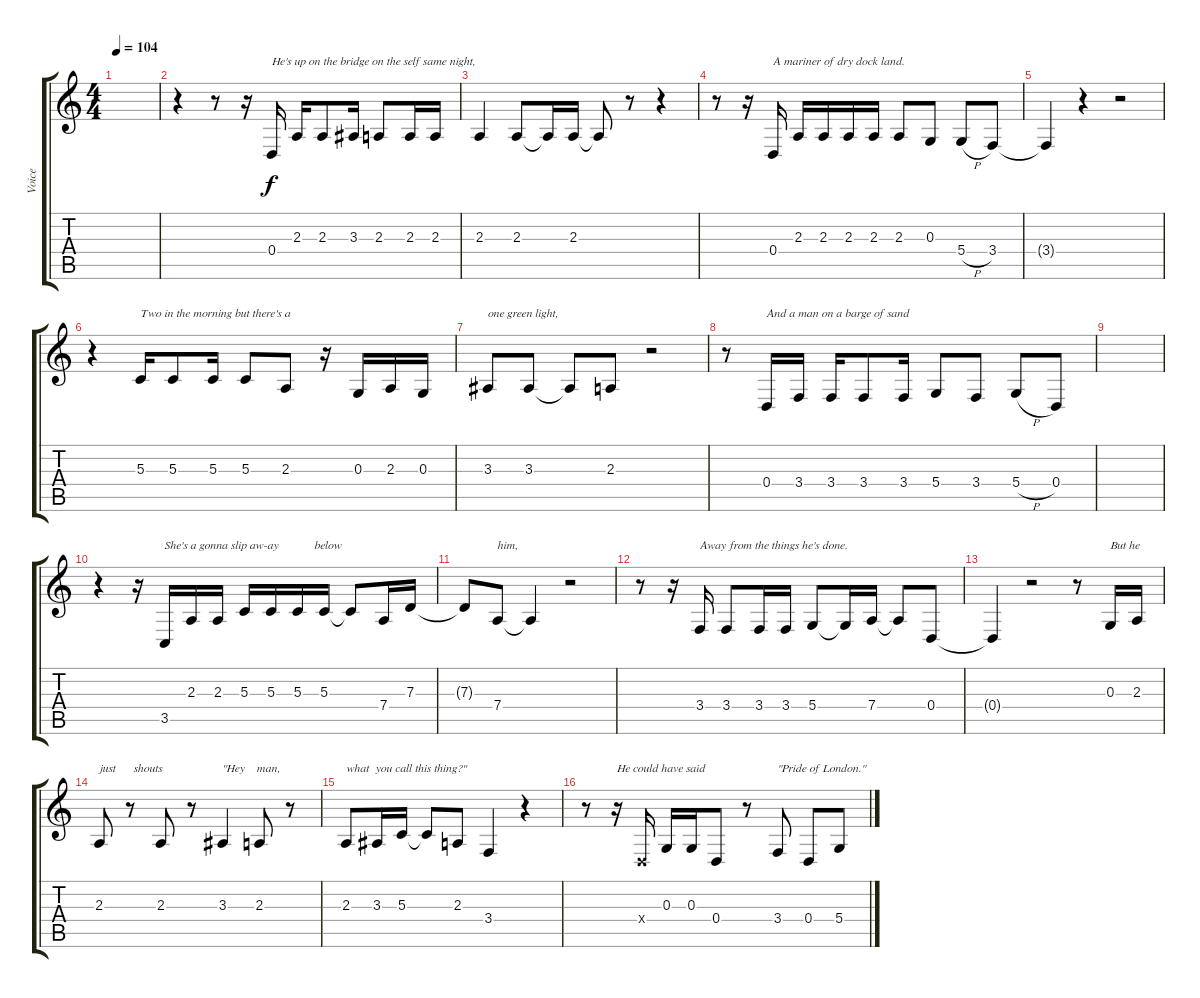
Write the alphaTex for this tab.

\track ("Voice" "Voice") {instrument baritonesax}
\staff {score tabs}
\tuning (E4 B3 G3 D3 A2 E2) {hide}
\ts (4 4)
\tempo 104
\clef g2
\ks c
|
r.4 r.8 r.16 0.4.16{txt "He's up on the bridge on the self same night,"} 2.3.16 2.3.8 3.3.16 2.3.8 2.3.16 2.3.16 |
2.3.4 2.3.8 2.3{t}.16 2.3.16 2.3{t}.8 r.8 r.4 |
r.8 r.16 0.4.16{txt "A mariner of dry dock land."} 2.3.16 2.3.16 2.3.16 2.3.16 2.3.8 0.3.8 5.4{h}.8 3.4.8 |
3.4{t}.4 r.4 r.2 |
r.4 5.3.16{txt "Two in the morning but there's a   "} 5.3.8 5.3.16 5.3.8 2.3.8 r.16 0.3.16 2.3.16 0.3.16 |
3.3.8{txt "one green light,"} 3.3.8 3.3{t}.8 2.3.8 r.2 |
r.8 0.4.16{txt "And a man on a barge of sand"} 3.4.16 3.4.16 3.4.8 3.4.16 5.4.8 3.4.8 5.4{h}.8 0.4.8 |
|
r.4 r.16 3.5.16{txt "She's a gonna slip aw-ay            below"} 2.3.16 2.3.16 5.3.16 5.3.16 5.3.16 5.3.16 5.3{t}.8 7.4.16 7.3.16 |
7.3{t}.8 7.4.8{txt "him,"} 7.4{t}.4 r.2 |
r.8 r.16 3.4.16{txt "Away from the things he's done."} 3.4.8 3.4.16 3.4.16 5.4.8 5.4{t}.16 7.4.16 7.4{t}.8 0.4.8 |
0.4{t}.4 r.2 r.8 0.3.16{txt "But he"} 2.3.16 |
2.3.8{txt "just      shouts"} r.8 2.3.8 r.8 3.3.4{txt "\"Hey    man,"} 2.3.8 r.8 |
2.3.8{txt "what  you call this thing?\""} 3.3.16 5.3.16 5.3{t}.8 2.3.8 3.4.4 r.4 |
r.8 r.16{txt "He could have said"} 0.4{x}.16 0.3.16 0.3.16 0.4.8 r.8 3.4.8{txt "\"Pride of London.\""} 0.4.8 5.4.8
